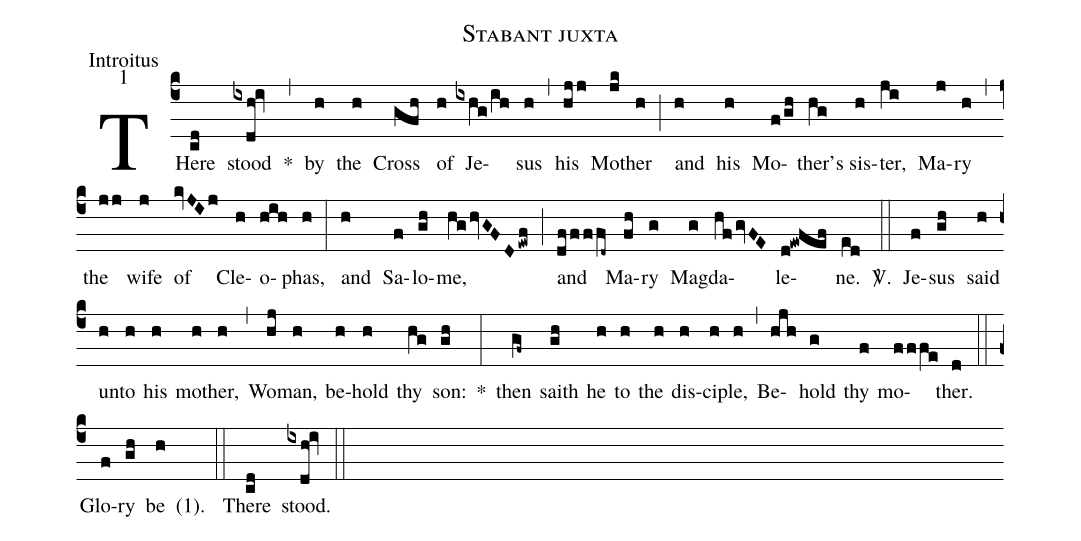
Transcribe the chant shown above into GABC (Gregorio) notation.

name:Stabant juxta;
office-part:Introitus;
mode:1;
%%
(c4) THere(cd) stood(ixdh!iv) *(,) by(h) the(h) Cross(gfh) of(h) Je(ixhg/ih)sus(h) (,) his(hjj) Mo(jk)ther(h) (;) and(h) his(h) Mo(f/gh)ther'(hg)s sis(h)ter,(ji) Ma(j)ry(h) (,) the(jj) wife(j) of(kvJIj) Cle(h)o(hih)phas,(h) (:) and(h) Sa(f)lo(gh)me,(hg/hvGFD/ewf) (;) and(dffffd~) Ma(fh)ry(g) Mag(g)da(hf/gvFE)le(d!ewfef)ne.(ed) <sp>V/</sp>.(::) Je(f)sus(gh) said(h) un(h)to(h) his(h) mo(h)ther,(h) (,) Wo(hj)man,(h) be(h)hold(h) thy(hg) son:(gh) *(:) then(gf~) saith(gh) he(h) to(h) the(h) dis(h)ci(h)ple,(h) (,) Be(hjh)hold(g) thy(f) mo(fffe)ther.(d) (::) Glo(f)ry(gh) be(h) <v>(</v>1<v>)</v>.() (::) There(cd) stood.(ixdh!iv) (::)
